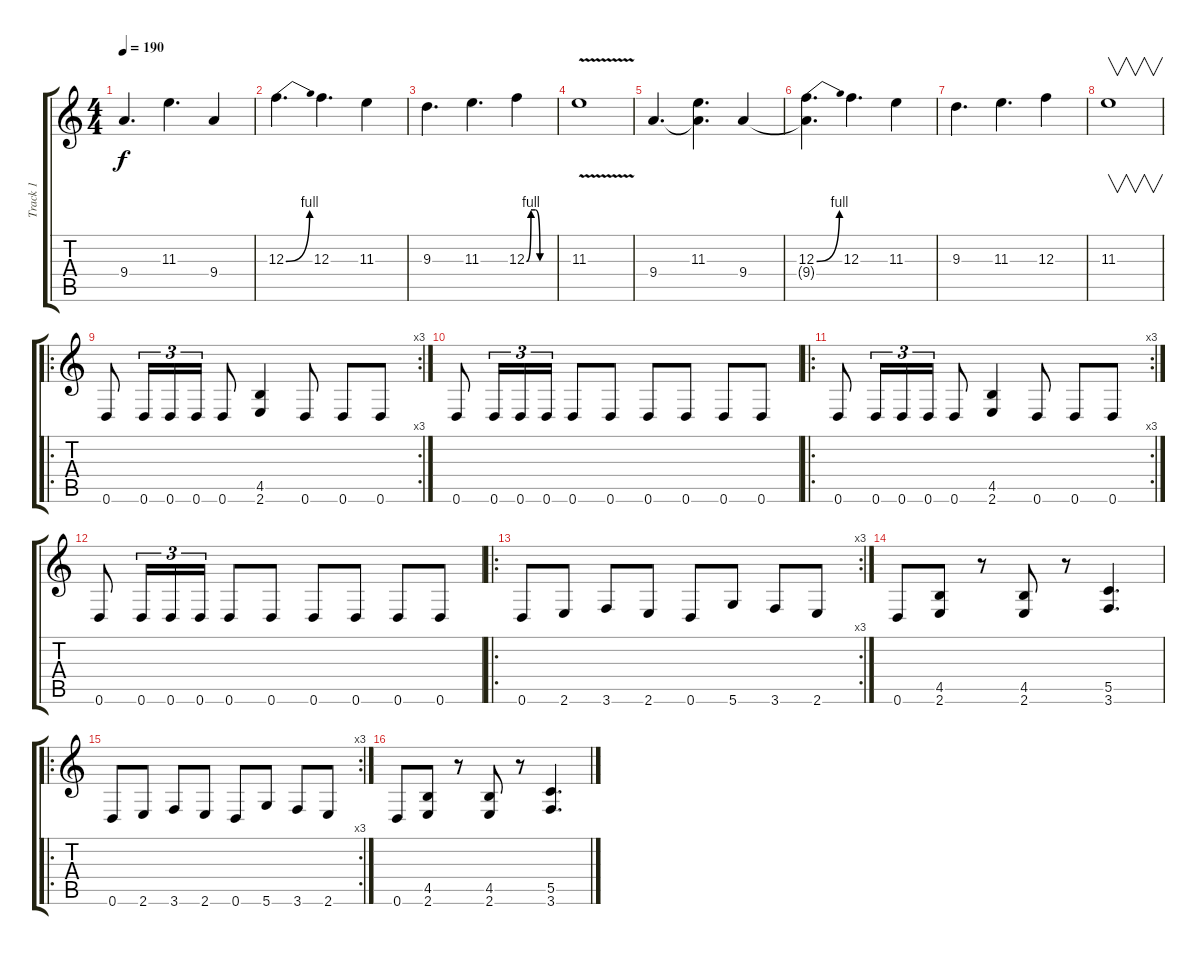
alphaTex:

\track ("Track 1" "Track 1") {instrument distortionguitar}
\staff {score tabs}
\tuning (D4 A3 F3 C3 G2 D2) {hide}
\ts (4 4)
\tempo 190
\clef g2
\ks c
9.4.4{d dy f} 11.3.4{d} 9.4.4 |
12.3{be (bend 0 0 60 4)}.4{d} 12.3.4{d} 11.3.4 |
9.3.4{d} 11.3.4{d} 12.3{be (custom 0 0 10 4 20 4 30 0 60 0)}.4 |
11.3{v}.1 |
9.4.4{d} (11.3 9.4{t}).4{d} 9.4.4 |
(12.3{be (bend 0 0 60 4)} 9.4{t}).4{d} 12.3.4{d} 11.3.4 |
9.3.4{d} 11.3.4{d} 12.3.4 |
11.3.1{v} |
\ro
\rc 3
0.6.8{volume 11 balance 0} 0.6.16{tu (3 2)} 0.6.16{tu (3 2)} 0.6.16{tu (3 2)} 0.6.8 (4.5 2.6).4 0.6.8 0.6.8 0.6.8 |
0.6.8 0.6.16{tu (3 2)} 0.6.16{tu (3 2)} 0.6.16{tu (3 2)} 0.6.8 0.6.8 0.6.8 0.6.8 0.6.8 0.6.8 |
\ro
\rc 3
0.6.8 0.6.16{tu (3 2)} 0.6.16{tu (3 2)} 0.6.16{tu (3 2)} 0.6.8 (4.5 2.6).4 0.6.8 0.6.8 0.6.8 |
0.6.8 0.6.16{tu (3 2)} 0.6.16{tu (3 2)} 0.6.16{tu (3 2)} 0.6.8 0.6.8 0.6.8 0.6.8 0.6.8 0.6.8 |
\ro
\rc 3
0.6.8 2.6.8 3.6.8 2.6.8 0.6.8 5.6.8 3.6.8 2.6.8 |
0.6.8 (4.5 2.6).8 r.8 (4.5 2.6).8 r.8 (5.5 3.6).4{d} |
\ro
\rc 3
0.6.8 2.6.8 3.6.8 2.6.8 0.6.8 5.6.8 3.6.8 2.6.8 |
0.6.8 (4.5 2.6).8 r.8 (4.5 2.6).8 r.8 (5.5 3.6).4{d}
